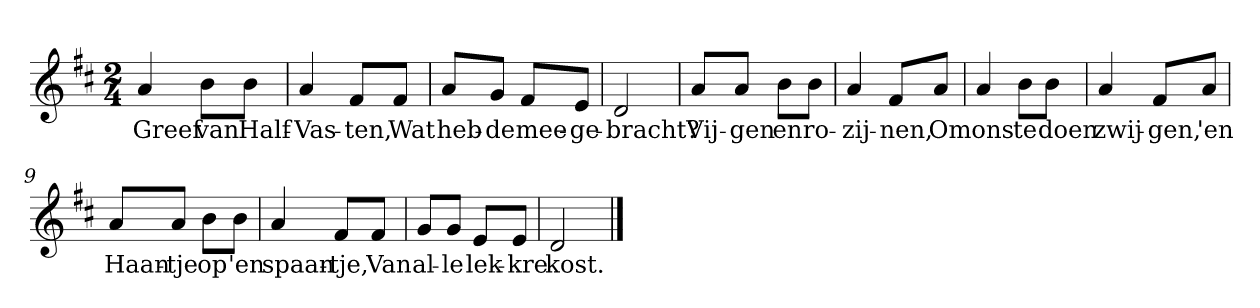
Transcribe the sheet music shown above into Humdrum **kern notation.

**kern	**text
*part1	*part1
*staff1	*staff1
*clefG2	*
*k[f#c#]	*
*D:	*
*M2/4	*
*MM120	*
=1	=1
4a	Greef
8b\L	van
8b\J	Half-
=2	=2
4a	-Vas-
8f#/L	-ten,
8f#/J	Wat
=3	=3
8a/L	heb-
8g/J	-de
8f#/L	mee-
8e/J	-ge-
=4	=4
2d	-bracht?
=5	=5
8a/L	Vij-
8a/J	-gen
8b\L	en
8b\J	ro-
=6	=6
4a	-zij-
8f#/L	-nen,
8a/J	Om
=7	=7
4a	ons
8b\L	te
8b\J	doen
=8	=8
4a	zwij-
8f#/L	-gen,
8a/J	'en
=9	=9
8a/L	Haan-
8a/J	-tje
8b\L	op
8b\J	'en
=10	=10
4a	spaan-
8f#/L	-tje,
8f#/J	Van
=11	=11
8g/L	al-
8g/J	-le
8e/L	lek-
8e/J	-kre
=12	=12
2d	kost.
==	==
*-	*-
